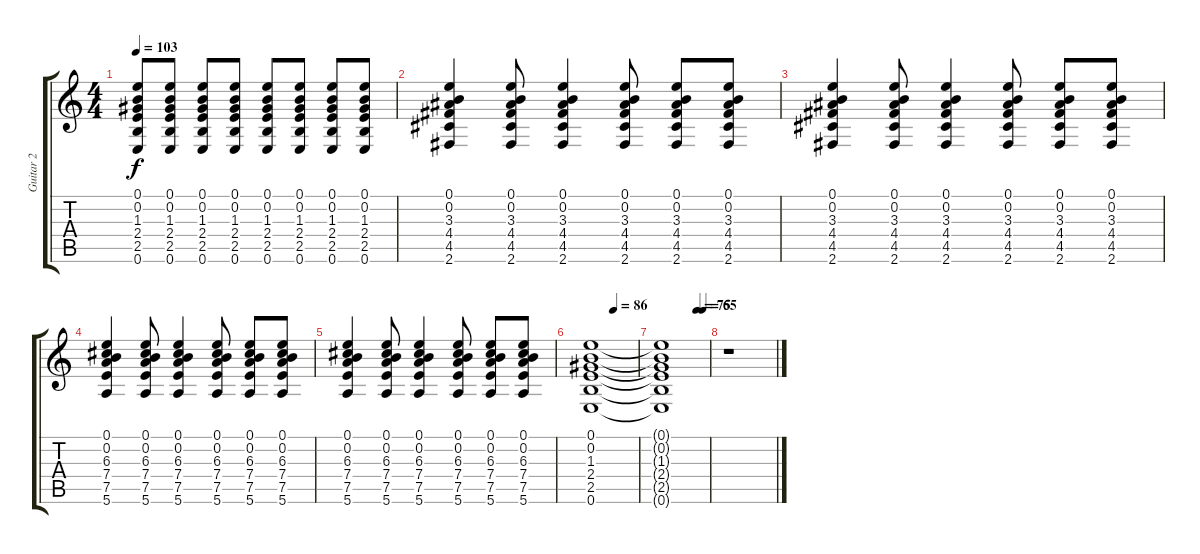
\track ("Guitar 2" "Guitar 2") {instrument electricguitarmuted}
\staff {score tabs}
\tuning (E4 B3 G3 D3 A2 E2) {hide}
\ts (4 4)
\tempo 103
\clef g2
\ks c
(0.1 0.2 1.3 2.4 2.5 0.6).8{dy f} (0.1 0.2 1.3 2.4 2.5 0.6).8 (0.1 0.2 1.3 2.4 2.5 0.6).8 (0.1 0.2 1.3 2.4 2.5 0.6).8 (0.1 0.2 1.3 2.4 2.5 0.6).8 (0.1 0.2 1.3 2.4 2.5 0.6).8 (0.1 0.2 1.3 2.4 2.5 0.6).8 (0.1 0.2 1.3 2.4 2.5 0.6).8 |
(0.1 0.2 3.3 4.4 4.5 2.6).4 (0.1 0.2 3.3 4.4 4.5 2.6).8 (0.1 0.2 3.3 4.4 4.5 2.6).4 (0.1 0.2 3.3 4.4 4.5 2.6).8 (0.1 0.2 3.3 4.4 4.5 2.6).8 (0.1 0.2 3.3 4.4 4.5 2.6).8 |
(0.1 0.2 3.3 4.4 4.5 2.6).4 (0.1 0.2 3.3 4.4 4.5 2.6).8 (0.1 0.2 3.3 4.4 4.5 2.6).4 (0.1 0.2 3.3 4.4 4.5 2.6).8 (0.1 0.2 3.3 4.4 4.5 2.6).8 (0.1 0.2 3.3 4.4 4.5 2.6).8 |
(0.1 0.2 6.3 7.4 7.5 5.6).4 (0.1 0.2 6.3 7.4 7.5 5.6).8 (0.1 0.2 6.3 7.4 7.5 5.6).4 (0.1 0.2 6.3 7.4 7.5 5.6).8 (0.1 0.2 6.3 7.4 7.5 5.6).8 (0.1 0.2 6.3 7.4 7.5 5.6).8 |
(0.1 0.2 6.3 7.4 7.5 5.6).4 (0.1 0.2 6.3 7.4 7.5 5.6).8 (0.1 0.2 6.3 7.4 7.5 5.6).4 (0.1 0.2 6.3 7.4 7.5 5.6).8 (0.1 0.2 6.3 7.4 7.5 5.6).8 (0.1 0.2 6.3 7.4 7.5 5.6).8 |
\tempo (86 0.5)
(0.1 0.2 1.3 2.4 2.5 0.6).1 |
\tempo (75 0.75)
\tempo (65 0.875)
(0.1{t} 0.2{t} 1.3{t} 2.4{t} 2.5{t} 0.6{t}).1 |
r.1
